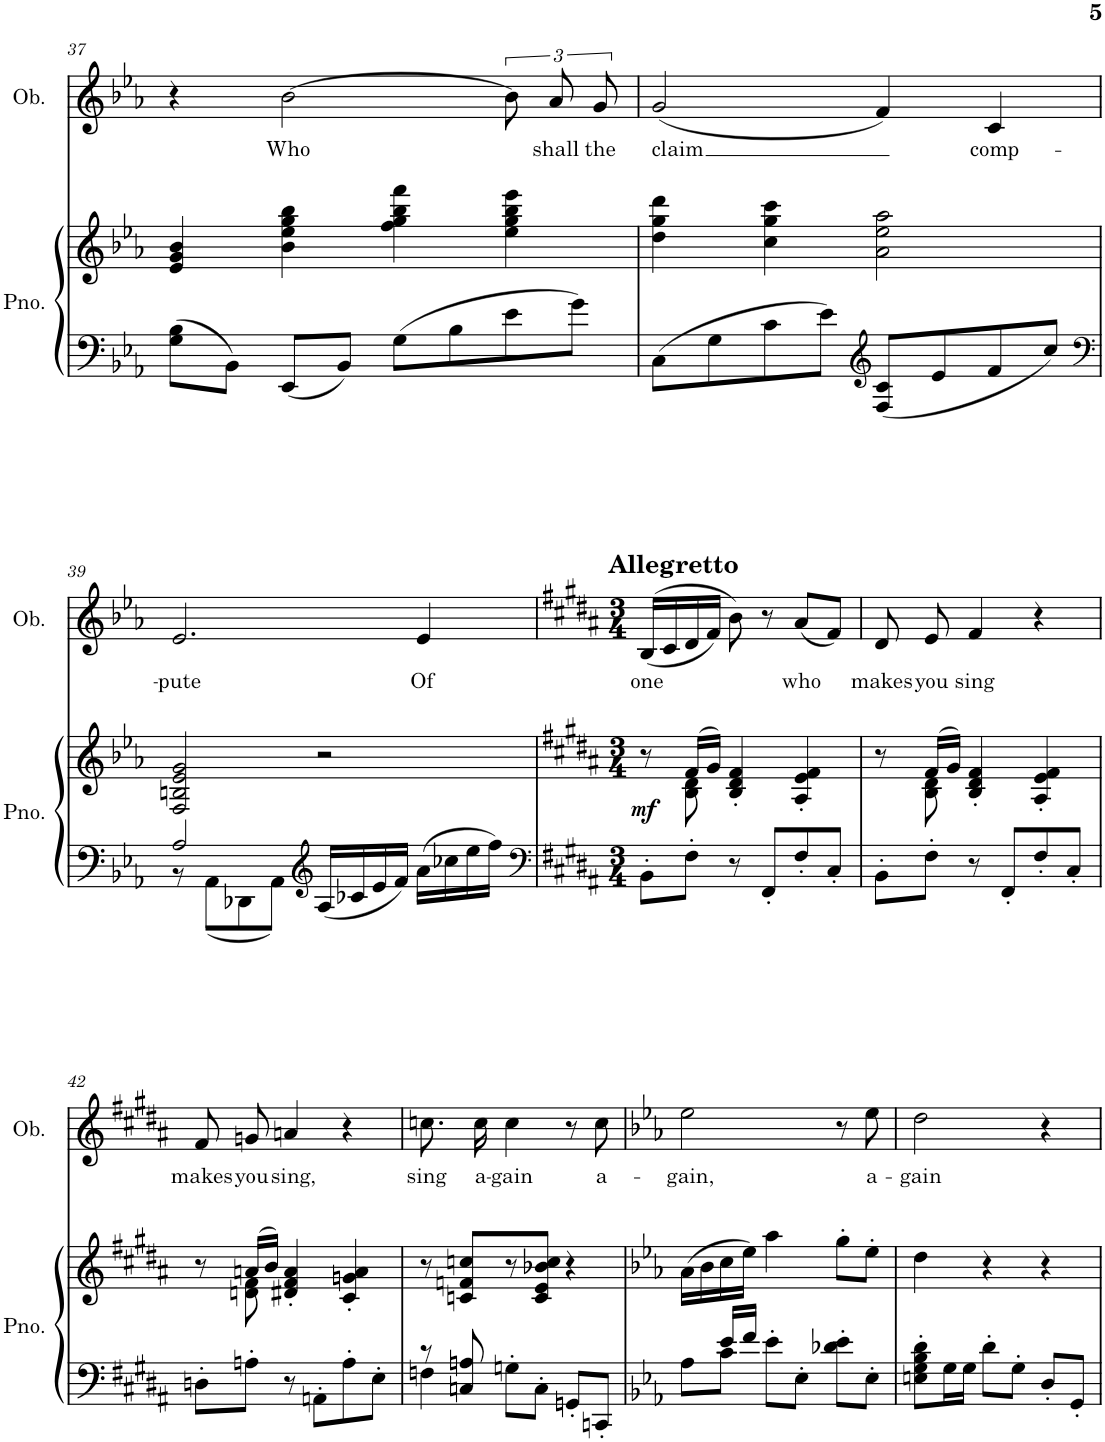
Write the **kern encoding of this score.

**kern	**kern	**dynam	**kern	**text
*part2	*part2	*part2	*part1	*part1
*staff3	*staff2	*staff2/3	*staff1	*staff1
*I"Piano	*	*	*I"Oboe	*
*I'Pno.	*	*	*I'Ob.	*
!!LO:PB:g=z
*clefF4	*clefG2	*	*clefG2	*
*k[b-e-a-]	*k[b-e-a-]	*	*k[b-e-a-]	*
*M4/4	*M4/4	*	*M4/4	*
=37	=37	=37	=37	=37
8G\ 8B-\L	4e-/ 4g/ 4b-/	.	4r	.
8BB-\J	.	.	.	.
!	!	!	!	!LO:LY:b
8EE-/L	4b-\ 4ee-\ 4gg\ 4bb-\	.	[2b-\	Who
8BB-/J	.	.	.	.
8G\L	4ff\ 4gg\ 4bb-\ 4fff\	.	.	.
8B-\	.	.	.	.
8e-\	4ee-\ 4gg\ 4bb-\ 4eee-\	.	12b-\]	.
!	!	!	!	!LO:LY:b
.	.	.	12a-/	shall
8g\J	.	.	.	.
!	!	!	!	!LO:LY:b
.	.	.	12g/	the
=38	=38	=38	=38	=38
!	!	!	!	!LO:LY:b
8C\L	4dd\ 4gg\ 4ddd\	.	(2g/	claim
8G\	.	.	.	.
8c\	4cc\ 4gg\ 4ccc\	.	.	.
8e-\J	.	.	.	.
*clefG2	*	*	*	*
8F/ 8c/L	2a-\ 2ee-\ 2aa-\	.	4f/)	.
8e-/	.	.	.	.
!	!	!	!	!LO:LY:b
8f/	.	.	4c/	comp-
8cc/J	.	.	.	.
!!LO:LB:g=z
=39	=39	=39	=39	=39
*clefF4	*	*	*	*
*^	*	*	*	*
!	!	!	!	!	!LO:LY:b
2A-/	8r	2F/ 2Bn/ 2e-/ 2g/	.	2.e-/	-pute
.	8AA-\L	.	.	.	.
.	8DD-X\	.	.	.	.
.	8AA-\J	.	.	.	.
*clefG2	*	*	*	*	*
16A-/LL	2ryy	2r	.	.	.
16c-X/	.	.	.	.	.
16e-/	.	.	.	.	.
16f/JJ	.	.	.	.	.
!	!	!	!	!	!LO:LY:b
16a-\LL	.	.	.	4e-/	Of
16cc-X\	.	.	.	.	.
16ee-\	.	.	.	.	.
16ff\JJ	.	.	.	.	.
*v	*v	*	*	*	*
=40	=40	=40	=40	=40
*clefF4	*	*	*	*
*k[f#c#g#d#a#]	*k[f#c#g#d#a#]	*	*k[f#c#g#d#a#]	*
*M3/4	*M3/4	*	*M3/4	*
*	*^	*	*	*
!	!	!	!	!LO:TX:a:B:t=Allegretto	!
!	!	!	!LO:DY:b	!	!LO:LY:b
8BB'\L	8r	8ryy	mf	((16B/LL	one
.	.	.	.	16c#/	.
8F#'\J	(16f#/LL	8B\ 8d#\	.	16d#/	.
.	16g#/JJ)	.	.	16f#/JJ)	.
8r	4B/' 4d#/' 4f#/'	2ryy	.	8b\)	.
8FF#'/L	.	.	.	8r	.
!	!	!	!	!	!LO:LY:b
8F#'/	4A#/' 4e/' 4f#/'	.	.	(8a#/L	who
8C#'/J	.	.	.	8f#/J)	.
=41	=41	=41	=41	=41	=41
!	!	!	!	!	!LO:LY:b
8BB'\L	8r	8ryy	.	8d#/	makes
!	!	!	!	!	!LO:LY:b
8F#'\J	(16f#/LL	8B\ 8d#\	.	8e/	you
.	16g#/JJ)	.	.	.	.
!	!	!	!	!	!LO:LY:b
8r	4B/' 4d#/' 4f#/'	2ryy	.	4f#/	sing
8FF#'/L	.	.	.	.	.
8F#'/	4A#/' 4e/' 4f#/'	.	.	4r	.
8C#'/J	.	.	.	.	.
!!LO:LB:g=z
=42	=42	=42	=42	=42	=42
!	!	!	!	!	!LO:LY:b
8Dn'\L	8r	8ryy	.	8f#/	makes
!	!	!	!	!	!LO:LY:b
8An'\J	(16an/LL	8dn\ 8f#\	.	8gn/	you
.	16b/JJ)	.	.	.	.
!	!	!	!	!	!LO:LY:b
8r	4d#X/' 4f#/' 4a/'	2ryy	.	4an/	sing,
8AAn'\L	.	.	.	.	.
8A'\	4c#/' 4gn/' 4a/'	.	.	4r	.
8E'\J	.	.	.	.	.
*	*v	*v	*	*	*
=43	=43	=43	=43	=43
*^	*	*	*	*
!	!	!	!	!	!LO:LY:b
8r	4Fn\	8r	.	8.ccn\	sing
8Cn/ 8An/	.	8cn/ 8fn/ 8ccn/L	.	.	.
!	!	!	!	!	!LO:LY:b
.	.	.	.	16cc\	a-
!	!	!	!	!	!LO:LY:b
8Gn'\L	2ryy	8r	.	4cc\	-gain
8C'\J	.	8c/ 8e/ 8b-X/ 8cc/J	.	.	.
8GGn'/L	.	4r	.	8r	.
!	!	!	!	!	!LO:LY:b
8CCn'/J	.	.	.	8cc\	a-
=44	=44	=44	=44	=44	=44
*k[b-e-a-]	*	*k[b-e-a-]	*	*k[b-e-a-]	*
!	!	!	!	!	!LO:LY:b
8ryy	8A-\L	(16a-\LL	.	2ee-\	-gain,
.	.	16b-\	.	.	.
16e-/LL	8c\J	16cc\	.	.	.
16f/JJ	.	16ee-\JJ)	.	.	.
8e-'\L	2ryy	4aa-\	.	.	.
8E-'\J	.	.	.	.	.
8d-X\' 8e-\'L	.	8gg'\L	.	8r	.
!	!	!	!	!	!LO:LY:b
8E-'\J	.	8ee-'\J	.	8ee-\	a-
*v	*v	*	*	*	*
=45	=45	=45	=45	=45
!	!	!	!	!LO:LY:b
8En\' 8G\' 8B-\' 8d\'L	4dd\	.	2dd\	-gain
16G\L	.	.	.	.
16G\JJ	.	.	.	.
8d'\L	4r	.	.	.
8G'\J	.	.	.	.
8D'/L	4r	.	4r	.
8GG'/J	.	.	.	.
=	=	=	=	=
*-	*-	*-	*-	*-
